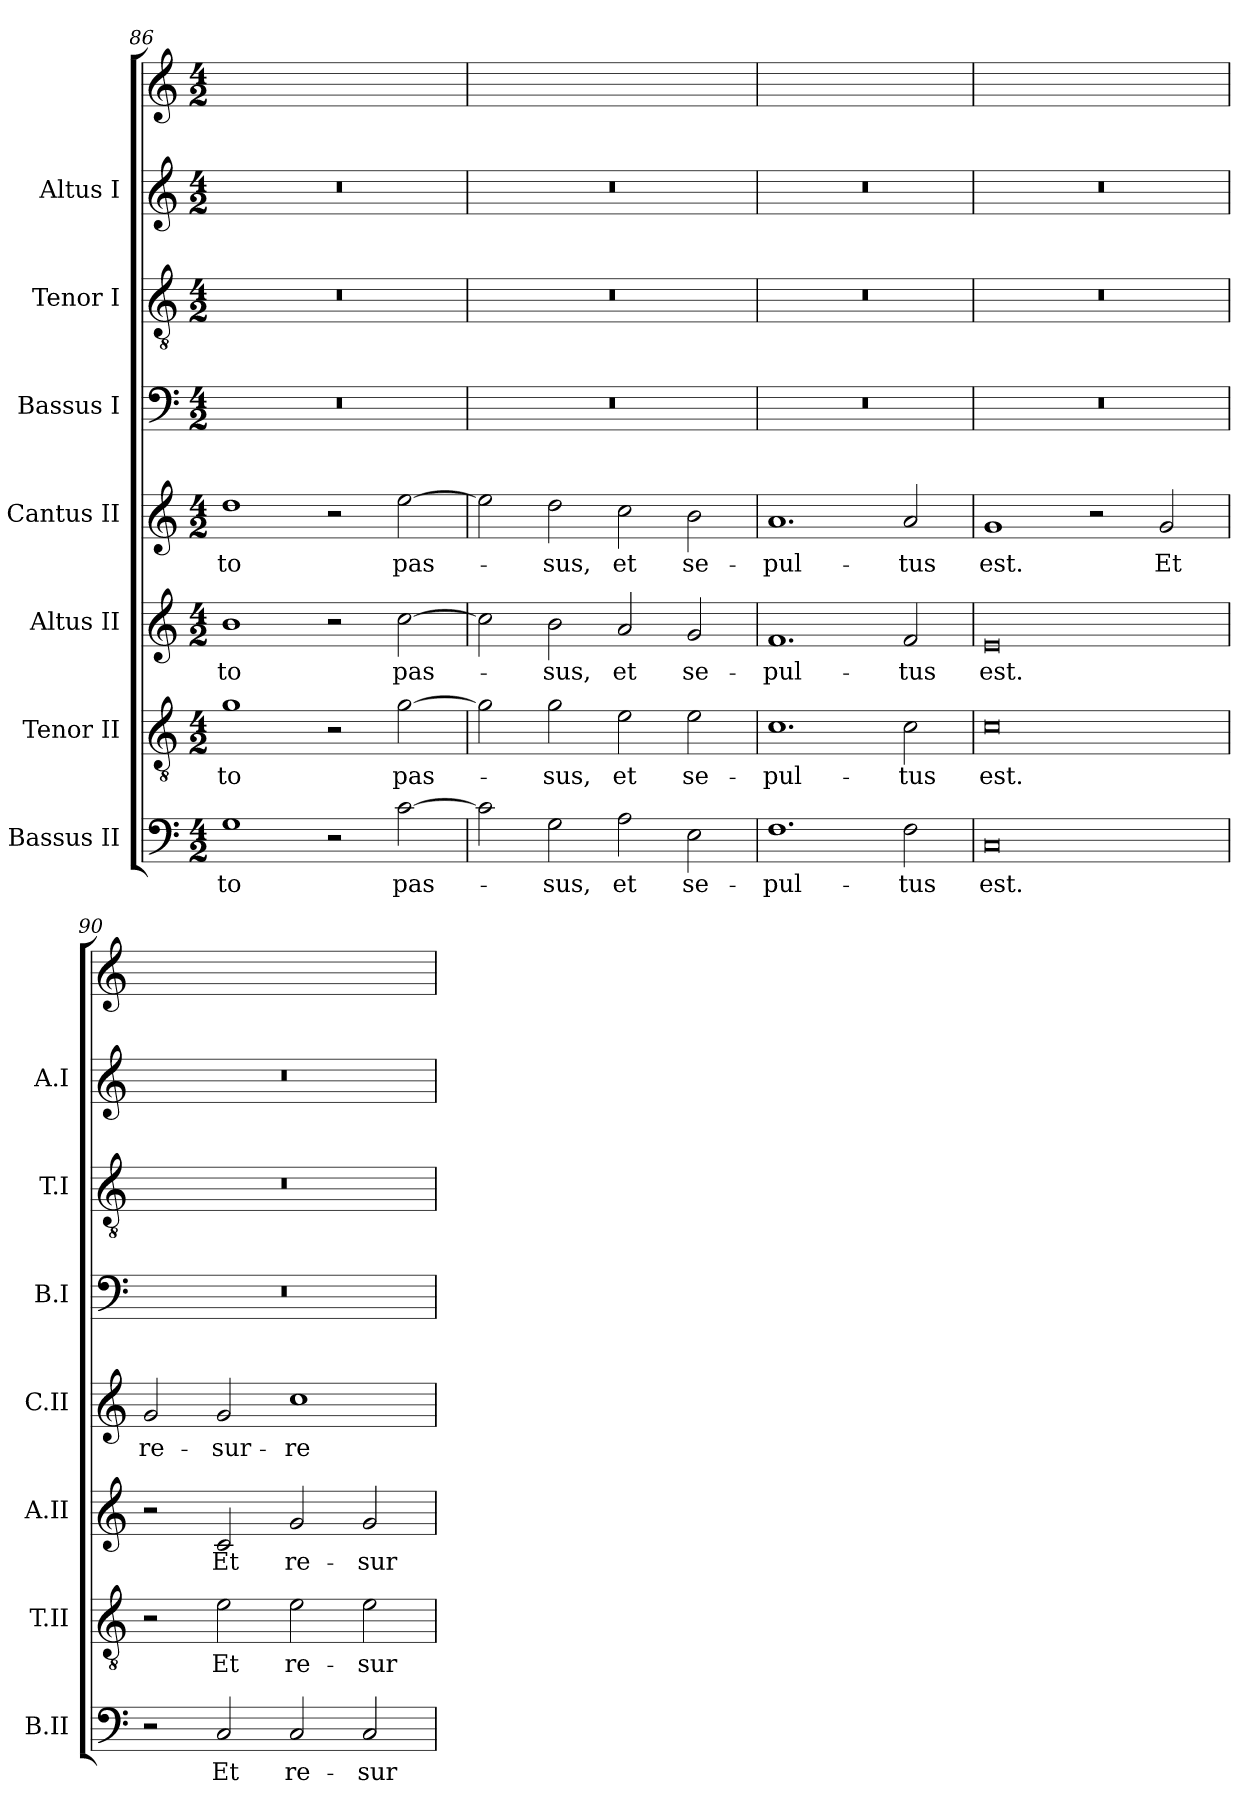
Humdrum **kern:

**kern	**text	**kern	**text	**kern	**text	**kern	**text	**kern	**kern	**kern	**kern
*part8	*part8	*part7	*part7	*part6	*part6	*part5	*part5	*part4	*part3	*part2	*part1
*staff8	*staff8	*staff7	*staff7	*staff6	*staff6	*staff5	*staff5	*staff4	*staff3	*staff2	*staff1
*I"Bassus II	*	*I"Tenor II	*	*I"Altus II	*	*I"Cantus II	*	*I"Bassus I	*I"Tenor I	*I"Altus I	*
*I'B.II	*	*I'T.II	*	*I'A.II	*	*I'C.II	*	*I'B.I	*I'T.I	*I'A.I	*
*clefF4	*	*clefGv2	*	*clefG2	*	*clefG2	*	*clefF4	*clefGv2	*clefG2	*clefG2
*	*	*ITrd7c12	*	*	*	*	*	*	*ITrd7c12	*	*
*k[]	*	*k[]	*	*k[]	*	*k[]	*	*k[]	*k[]	*k[]	*k[]
*C:	*	*C:	*	*C:	*	*C:	*	*C:	*C:	*C:	*C:
*M4/2	*	*M4/2	*	*M4/2	*	*M4/2	*	*M4/2	*M4/2	*M4/2	*M4/2
=86	=86	=86	=86	=86	=86	=86	=86	=86	=86	=86	=86
1G\	-to	1G\	-to	1b\	-to	1dd\	-to	0r	0r	0r	0ryy
2r	.	2r	.	2r	.	2r	.	.	.	.	.
[2c\	pas-	[2G\	pas-	[2cc\	pas-	[2ee\	pas-	.	.	.	.
=87	=87	=87	=87	=87	=87	=87	=87	=87	=87	=87	=87
2c\]	.	2G\]	.	2cc\]	.	2ee\]	.	0r	0r	0r	0ryy
2G\	-sus,	2G\	-sus,	2b\	-sus,	2dd\	-sus,	.	.	.	.
2A\	et	2E\	et	2a/	et	2cc\	et	.	.	.	.
2E\	se-	2E\	se-	2g/	se-	2b\	se-	.	.	.	.
=88	=88	=88	=88	=88	=88	=88	=88	=88	=88	=88	=88
1.F\	-pul-	1.C\	-pul-	1.f/	-pul-	1.a/	-pul-	0r	0r	0r	0ryy
2F\	-tus	2C\	-tus	2f/	-tus	2a/	-tus	.	.	.	.
=89	=89	=89	=89	=89	=89	=89	=89	=89	=89	=89	=89
0C/	est.	0C\	est.	0e/	est.	1g/	est.	0r	0r	0r	0ryy
.	.	.	.	.	.	2r	.	.	.	.	.
.	.	.	.	.	.	2g/	Et	.	.	.	.
=90	=90	=90	=90	=90	=90	=90	=90	=90	=90	=90	=90
2r	.	2r	.	2r	.	2g/	re-	0r	0r	0r	0ryy
2C/	Et	2E\	Et	2c/	Et	2g/	-sur-	.	.	.	.
2C/	re-	2E\	re-	2g/	re-	1cc\	-re-	.	.	.	.
2C/	-sur-	2E\	-sur-	2g/	-sur-	.	.	.	.	.	.
=	=	=	=	=	=	=	=	=	=	=	=
*-	*-	*-	*-	*-	*-	*-	*-	*-	*-	*-	*-
